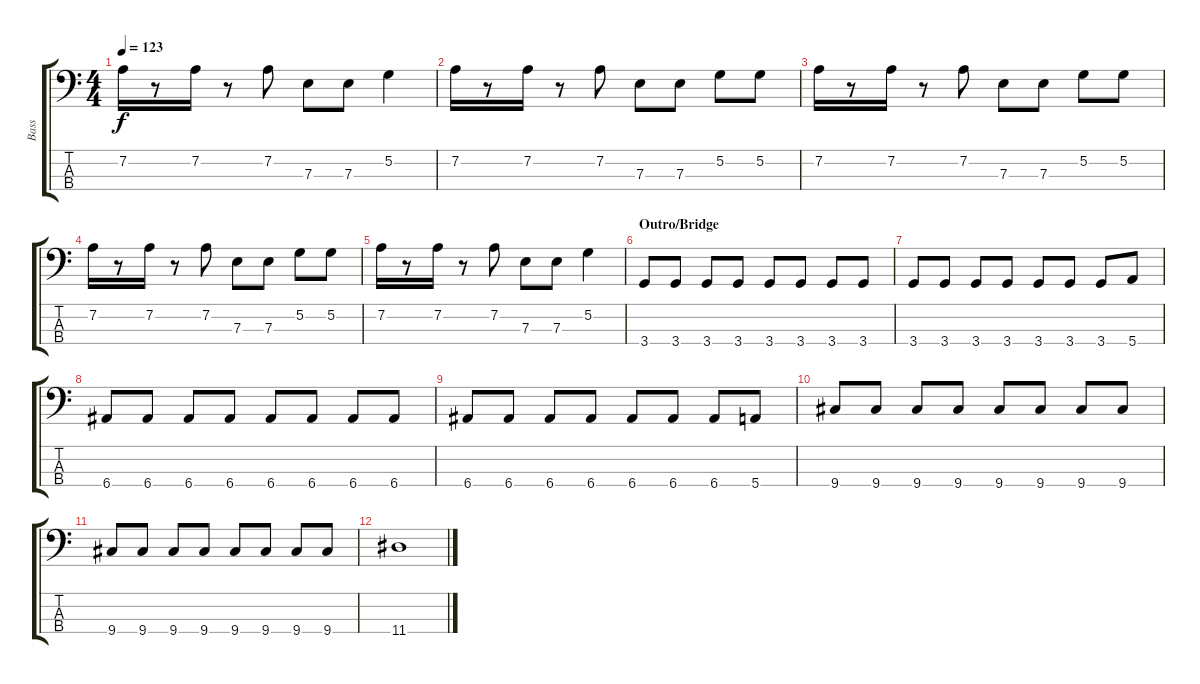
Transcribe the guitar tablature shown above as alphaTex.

\track ("Bass" "Bass") {instrument electricbassfinger}
\staff {score tabs}
\tuning (G2 D2 A1 E1) {hide}
\ts (4 4)
\tempo 123
\clef f4
\ks c
7.2.16{dy f} r.8 7.2.16 r.8 7.2.8 7.3.8 7.3.8 5.2.4 |
7.2.16{volume 16} r.8 7.2.16 r.8 7.2.8 7.3.8 7.3.8 5.2.8 5.2.8 |
7.2.16 r.8 7.2.16 r.8 7.2.8 7.3.8 7.3.8 5.2.8 5.2.8 |
7.2.16 r.8 7.2.16 r.8 7.2.8 7.3.8 7.3.8 5.2.8 5.2.8 |
7.2.16 r.8 7.2.16 r.8 7.2.8 7.3.8 7.3.8 5.2.4 |
\section ("" "Outro/Bridge")
3.4.8{volume 13} 3.4.8 3.4.8 3.4.8 3.4.8 3.4.8 3.4.8 3.4.8 |
3.4.8 3.4.8 3.4.8 3.4.8 3.4.8 3.4.8 3.4.8 5.4.8 |
6.4.8 6.4.8 6.4.8 6.4.8 6.4.8 6.4.8 6.4.8 6.4.8 |
6.4.8 6.4.8 6.4.8 6.4.8 6.4.8 6.4.8 6.4.8 5.4.8 |
9.4.8 9.4.8 9.4.8 9.4.8 9.4.8 9.4.8 9.4.8 9.4.8 |
9.4.8 9.4.8 9.4.8 9.4.8 9.4.8 9.4.8 9.4.8 9.4.8 |
11.4.1
